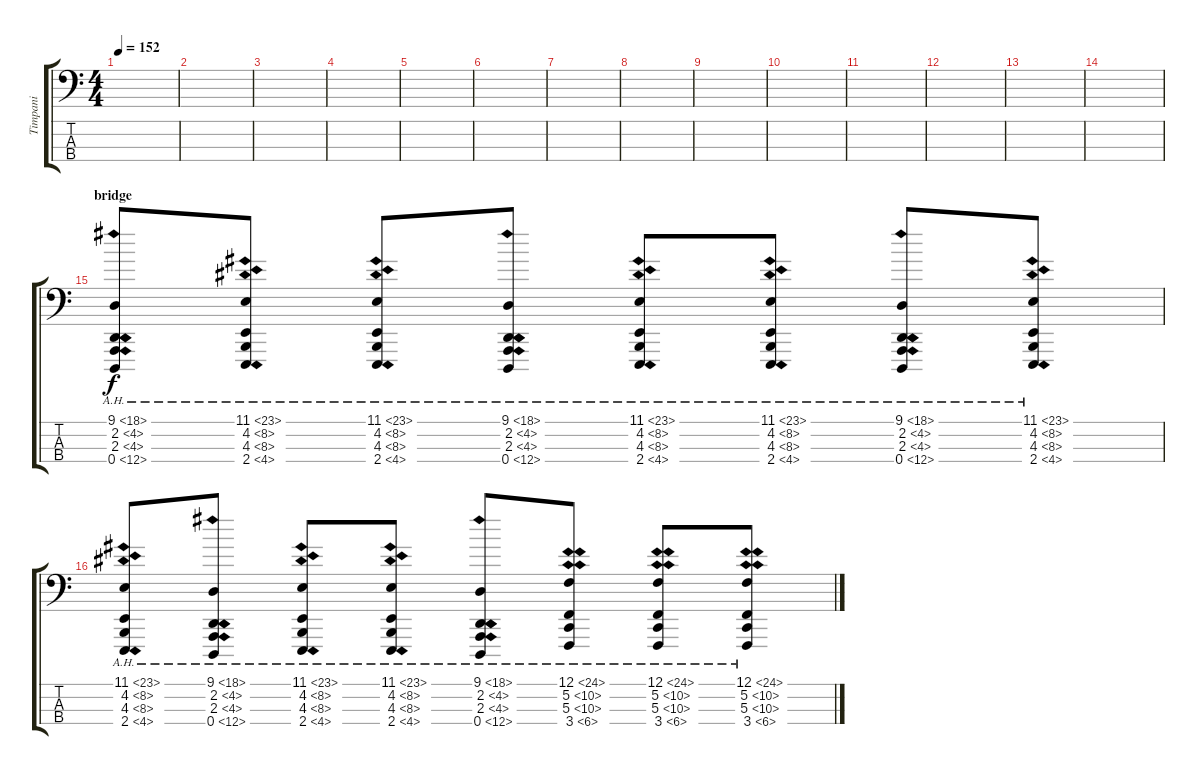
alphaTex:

\track ("Timpani" "Timpani") {instrument timpani}
\staff {score tabs}
\tuning (F2 C2 G1 D1) {hide}
\ts (4 4)
\tempo 152
\clef f4
\ks c
|
|
|
|
|
|
|
|
|
|
|
|
|
|
\section ("" "bridge")
(9.1{ah 9} 2.2{ah 2} 2.3{ah 2} 0.4{ah 12}).8{volume 14 instrument tremolostrings} (11.1{ah 12} 4.2{ah 4} 4.3{ah 4} 2.4{ah 2}).8 (11.1{ah 12} 4.2{ah 4} 4.3{ah 4} 2.4{ah 2}).8 (9.1{ah 9} 2.2{ah 2} 2.3{ah 2} 0.4{ah 12}).8 (11.1{ah 12} 4.2{ah 4} 4.3{ah 4} 2.4{ah 2}).8 (11.1{ah 12} 4.2{ah 4} 4.3{ah 4} 2.4{ah 2}).8 (9.1{ah 9} 2.2{ah 2} 2.3{ah 2} 0.4{ah 12}).8 (11.1{ah 12} 4.2{ah 4} 4.3{ah 4} 2.4{ah 2}).8 |
(11.1{ah 12} 4.2{ah 4} 4.3{ah 4} 2.4{ah 2}).8 (9.1{ah 9} 2.2{ah 2} 2.3{ah 2} 0.4{ah 12}).8 (11.1{ah 12} 4.2{ah 4} 4.3{ah 4} 2.4{ah 2}).8 (11.1{ah 12} 4.2{ah 4} 4.3{ah 4} 2.4{ah 2}).8 (9.1{ah 9} 2.2{ah 2} 2.3{ah 2} 0.4{ah 12}).8 (12.1{ah 12} 5.2{ah 5} 5.3{ah 5} 3.4{ah 3}).8 (12.1{ah 12} 5.2{ah 5} 5.3{ah 5} 3.4{ah 3}).8 (12.1{ah 12} 5.2{ah 5} 5.3{ah 5} 3.4{ah 3}).8
